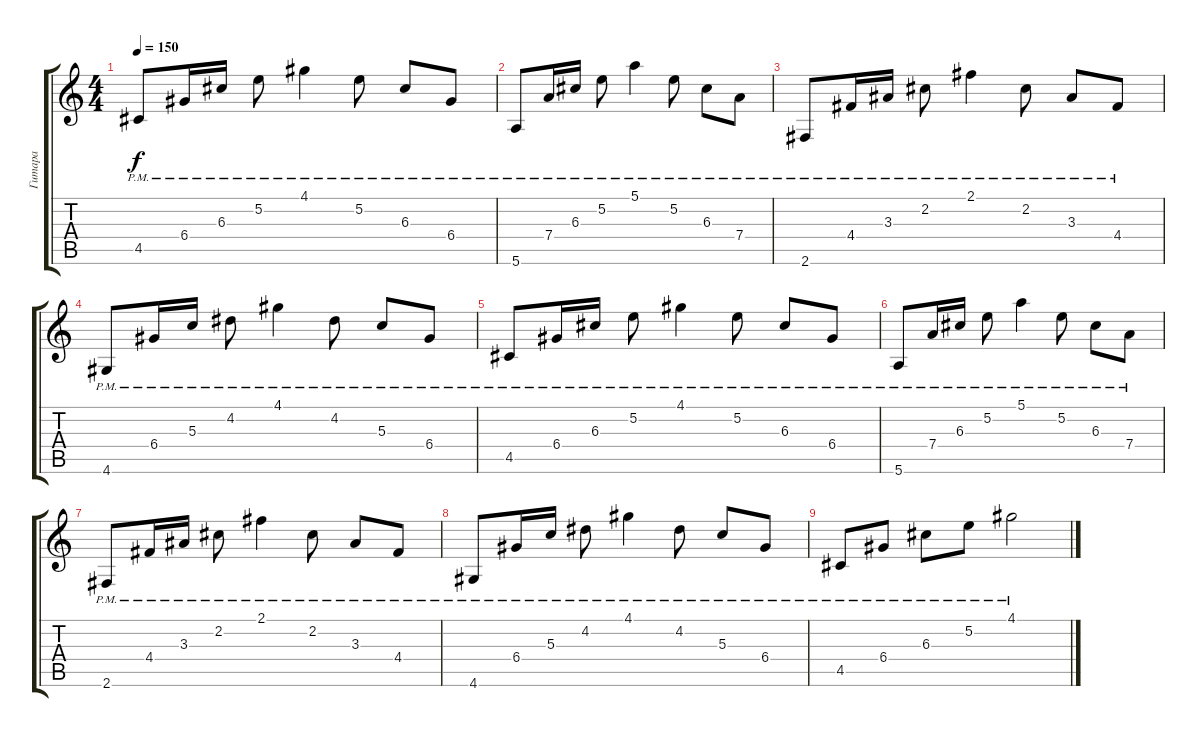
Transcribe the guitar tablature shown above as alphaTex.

\track ("Гитара" "Гитара") {instrument distortionguitar}
\staff {score tabs}
\tuning (E4 B3 G3 D3 A2 E2) {hide}
\ts (4 4)
\tempo 150
\clef g2
\ks c
4.5{pm}.8{dy f} 6.4{pm}.16 6.3{pm}.16 5.2{pm}.8 4.1{pm}.4 5.2{pm}.8 6.3{pm}.8 6.4{pm}.8 |
5.6{pm}.8 7.4{pm}.16 6.3{pm}.16 5.2{pm}.8 5.1{pm}.4 5.2{pm}.8 6.3{pm}.8 7.4{pm}.8 |
2.6{pm}.8 4.4{pm}.16 3.3{pm}.16 2.2{pm}.8 2.1{pm}.4 2.2{pm}.8 3.3{pm}.8 4.4{pm}.8 |
4.6{pm}.8 6.4{pm}.16 5.3{pm}.16 4.2{pm}.8 4.1{pm}.4 4.2{pm}.8 5.3{pm}.8 6.4{pm}.8 |
4.5{pm}.8 6.4{pm}.16 6.3{pm}.16 5.2{pm}.8 4.1{pm}.4 5.2{pm}.8 6.3{pm}.8 6.4{pm}.8 |
5.6{pm}.8 7.4{pm}.16 6.3{pm}.16 5.2{pm}.8 5.1{pm}.4 5.2{pm}.8 6.3{pm}.8 7.4{pm}.8 |
2.6{pm}.8 4.4{pm}.16 3.3{pm}.16 2.2{pm}.8 2.1{pm}.4 2.2{pm}.8 3.3{pm}.8 4.4{pm}.8 |
4.6{pm}.8 6.4{pm}.16 5.3{pm}.16 4.2{pm}.8 4.1{pm}.4 4.2{pm}.8 5.3{pm}.8 6.4{pm}.8 |
4.5{pm}.8 6.4{pm}.8 6.3{pm}.8 5.2{pm}.8 4.1{pm}.2
